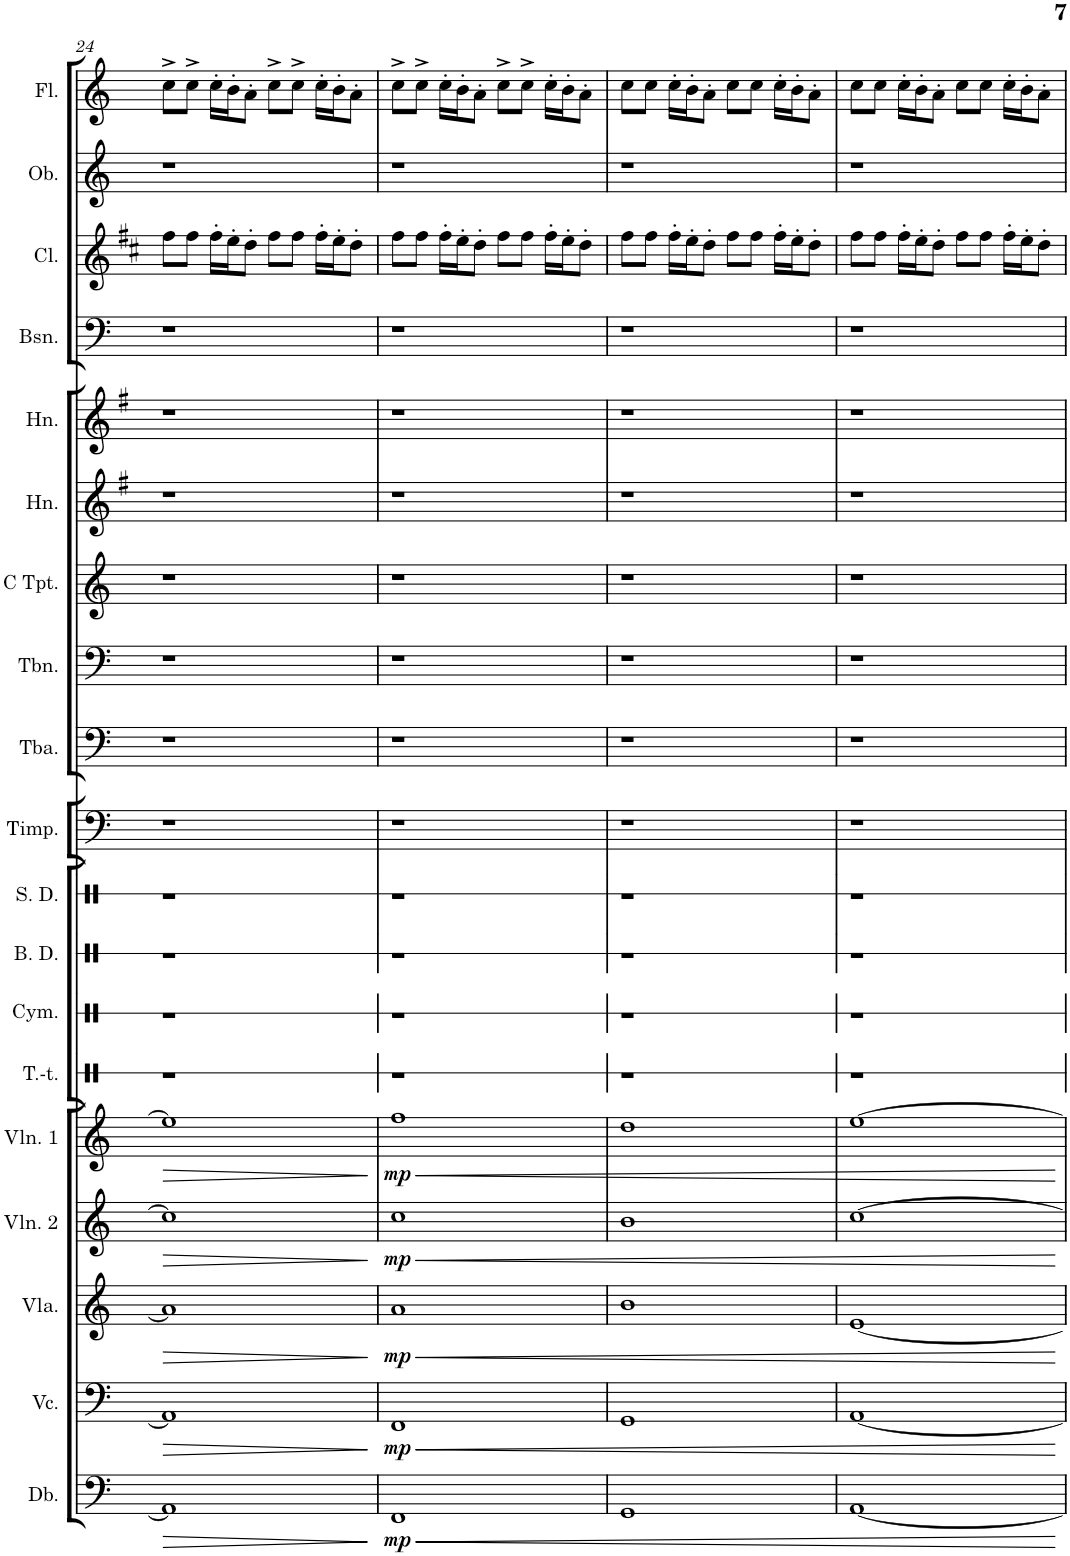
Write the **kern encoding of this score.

**kern	**dynam	**kern	**dynam	**kern	**dynam	**kern	**dynam	**kern	**dynam	**kern	**kern	**kern	**kern	**kern	**kern	**kern	**kern	**kern	**kern	**kern	**kern	**kern	**kern
*part19	*part19	*part18	*part18	*part17	*part17	*part16	*part16	*part15	*part15	*part14	*part13	*part12	*part11	*part10	*part9	*part8	*part7	*part6	*part5	*part4	*part3	*part2	*part1
*staff19	*staff19	*staff18	*staff18	*staff17	*staff17	*staff16	*staff16	*staff15	*staff15	*staff14	*staff13	*staff12	*staff11	*staff10	*staff9	*staff8	*staff7	*staff6	*staff5	*staff4	*staff3	*staff2	*staff1
*I"Double Bass	*	*I"Violoncello	*	*I"Viola	*	*I"Violin 2	*	*I"Violin 1	*	*I"Tam-tam	*I"Cymbals	*I"Bass Drum	*I"Snare Drum	*I"Timpani	*I"Tuba	*I"Trombone	*I"Trumpet in C	*I"Horn in F	*I"Horn in F	*I"Bassoon	*I"Clarinet in Bb	*I"Oboe	*I"Flute
*I'Db.	*	*I'Vc.	*	*I'Vla.	*	*I'Vln. 2	*	*I'Vln. 1	*	*I'T.-t.	*I'Cym.	*I'B. D.	*I'S. D.	*I'Timp.	*I'Tba.	*I'Tbn.	*	*I'Hn.	*I'Hn.	*I'Bsn.	*I'Cl.	*I'Ob.	*I'Fl.
!!LO:PB:g=z
*clefF4	*	*clefF4	*	*clefG2	*	*clefG2	*	*clefG2	*	*clefX	*clefX	*clefX	*clefX	*clefF4	*clefF4	*clefF4	*clefG2	*clefG2	*clefG2	*clefF4	*clefG2	*clefG2	*clefG2
*Trd7c12	*	*	*	*	*	*	*	*	*	*	*	*	*	*	*	*	*	*Trd4c7	*Trd4c7	*	*Trd1c2	*	*Trd-7c-12
*k[]	*	*k[]	*	*k[]	*	*k[]	*	*k[]	*	*k[]	*k[]	*k[]	*k[]	*k[]	*k[]	*k[]	*k[]	*k[f#]	*k[f#]	*k[]	*k[f#c#]	*k[]	*k[]
*M4/4	*	*M4/4	*	*M4/4	*	*M4/4	*	*M4/4	*	*M4/4	*M4/4	*M4/4	*M4/4	*M4/4	*M4/4	*M4/4	*M4/4	*M4/4	*M4/4	*M4/4	*M4/4	*M4/4	*M4/4
=24	=24	=24	=24	=24	=24	=24	=24	=24	=24	=24	=24	=24	=24	=24	=24	=24	=24	=24	=24	=24	=24	=24	=24
!	!LO:HP:b	!	!LO:HP:b	!	!LO:HP:b	!	!LO:HP:b	!	!LO:HP:b	!	!	!	!	!	!	!	!	!	!	!	!	!	!
1AA]	>	1AA]	>	1a]	>	1cc]	>	1ee]	>	1r	1r	1r	1r	1r	1r	1r	1r	1r	1r	1r	8ff#\L	1r	8cc^\L
.	.	.	.	.	.	.	.	.	.	.	.	.	.	.	.	.	.	.	.	.	8ff#\J	.	8cc^\J
.	.	.	.	.	.	.	.	.	.	.	.	.	.	.	.	.	.	.	.	.	16ff#'\LL	.	16cc'\LL
.	.	.	.	.	.	.	.	.	.	.	.	.	.	.	.	.	.	.	.	.	16ee'\J	.	16b'\J
.	.	.	.	.	.	.	.	.	.	.	.	.	.	.	.	.	.	.	.	.	8dd'\J	.	8a'\J
.	.	.	.	.	.	.	.	.	.	.	.	.	.	.	.	.	.	.	.	.	8ff#\L	.	8cc^\L
.	.	.	.	.	.	.	.	.	.	.	.	.	.	.	.	.	.	.	.	.	8ff#\J	.	8cc^\J
.	.	.	.	.	.	.	.	.	.	.	.	.	.	.	.	.	.	.	.	.	16ff#'\LL	.	16cc'\LL
.	.	.	.	.	.	.	.	.	.	.	.	.	.	.	.	.	.	.	.	.	16ee'\J	.	16b'\J
.	.	.	.	.	.	.	.	.	.	.	.	.	.	.	.	.	.	.	.	.	8dd'\J	.	8a'\J
=25	=25	=25	=25	=25	=25	=25	=25	=25	=25	=25	=25	=25	=25	=25	=25	=25	=25	=25	=25	=25	=25	=25	=25
!	!LO:DY:b	!	!LO:DY:b	!	!LO:DY:b	!	!LO:DY:b	!	!LO:DY:b	!	!	!	!	!	!	!	!	!	!	!	!	!	!
1FF	mp	1FF	mp	1a	mp	1cc	mp	1ff	mp	1r	1r	1r	1r	1r	1r	1r	1r	1r	1r	1r	8ff#\L	1r	8cc^\L
.	.	.	.	.	.	.	.	.	.	.	.	.	.	.	.	.	.	.	.	.	8ff#\J	.	8cc^\J
.	.	.	.	.	.	.	.	.	.	.	.	.	.	.	.	.	.	.	.	.	16ff#'\LL	.	16cc'\LL
.	.	.	.	.	.	.	.	.	.	.	.	.	.	.	.	.	.	.	.	.	16ee'\J	.	16b'\J
.	.	.	.	.	.	.	.	.	.	.	.	.	.	.	.	.	.	.	.	.	8dd'\J	.	8a'\J
.	.	.	.	.	.	.	.	.	.	.	.	.	.	.	.	.	.	.	.	.	8ff#\L	.	8cc^\L
.	.	.	.	.	.	.	.	.	.	.	.	.	.	.	.	.	.	.	.	.	8ff#\J	.	8cc^\J
.	.	.	.	.	.	.	.	.	.	.	.	.	.	.	.	.	.	.	.	.	16ff#'\LL	.	16cc'\LL
.	.	.	.	.	.	.	.	.	.	.	.	.	.	.	.	.	.	.	.	.	16ee'\J	.	16b'\J
.	.	.	.	.	.	.	.	.	.	.	.	.	.	.	.	.	.	.	.	.	8dd'\J	.	8a'\J
=26	=26	=26	=26	=26	=26	=26	=26	=26	=26	=26	=26	=26	=26	=26	=26	=26	=26	=26	=26	=26	=26	=26	=26
1GG	.	1GG	.	1b	.	1b	.	1dd	.	1r	1r	1r	1r	1r	1r	1r	1r	1r	1r	1r	8ff#\L	1r	8cc\L
.	.	.	.	.	.	.	.	.	.	.	.	.	.	.	.	.	.	.	.	.	8ff#\J	.	8cc\J
.	.	.	.	.	.	.	.	.	.	.	.	.	.	.	.	.	.	.	.	.	16ff#'\LL	.	16cc'\LL
.	.	.	.	.	.	.	.	.	.	.	.	.	.	.	.	.	.	.	.	.	16ee'\J	.	16b'\J
.	.	.	.	.	.	.	.	.	.	.	.	.	.	.	.	.	.	.	.	.	8dd'\J	.	8a'\J
.	.	.	.	.	.	.	.	.	.	.	.	.	.	.	.	.	.	.	.	.	8ff#\L	.	8cc\L
.	.	.	.	.	.	.	.	.	.	.	.	.	.	.	.	.	.	.	.	.	8ff#\J	.	8cc\J
.	.	.	.	.	.	.	.	.	.	.	.	.	.	.	.	.	.	.	.	.	16ff#'\LL	.	16cc'\LL
.	.	.	.	.	.	.	.	.	.	.	.	.	.	.	.	.	.	.	.	.	16ee'\J	.	16b'\J
.	.	.	.	.	.	.	.	.	.	.	.	.	.	.	.	.	.	.	.	.	8dd'\J	.	8a'\J
=27	=27	=27	=27	=27	=27	=27	=27	=27	=27	=27	=27	=27	=27	=27	=27	=27	=27	=27	=27	=27	=27	=27	=27
[1AA	.	[1AA	.	[1e	.	[1cc	.	[1ee	.	1r	1r	1r	1r	1r	1r	1r	1r	1r	1r	1r	8ff#\L	1r	8cc\L
.	.	.	.	.	.	.	.	.	.	.	.	.	.	.	.	.	.	.	.	.	8ff#\J	.	8cc\J
.	.	.	.	.	.	.	.	.	.	.	.	.	.	.	.	.	.	.	.	.	16ff#'\LL	.	16cc'\LL
.	.	.	.	.	.	.	.	.	.	.	.	.	.	.	.	.	.	.	.	.	16ee'\J	.	16b'\J
.	.	.	.	.	.	.	.	.	.	.	.	.	.	.	.	.	.	.	.	.	8dd'\J	.	8a'\J
.	.	.	.	.	.	.	.	.	.	.	.	.	.	.	.	.	.	.	.	.	8ff#\L	.	8cc\L
.	.	.	.	.	.	.	.	.	.	.	.	.	.	.	.	.	.	.	.	.	8ff#\J	.	8cc\J
.	.	.	.	.	.	.	.	.	.	.	.	.	.	.	.	.	.	.	.	.	16ff#'\LL	.	16cc'\LL
.	.	.	.	.	.	.	.	.	.	.	.	.	.	.	.	.	.	.	.	.	16ee'\J	.	16b'\J
.	.	.	.	.	.	.	.	.	.	.	.	.	.	.	.	.	.	.	.	.	8dd'\J	.	8a'\J
.	]	.	]	.	]	.	]	.	]	.	.	.	.	.	.	.	.	.	.	.	.	.	.
=	=	=	=	=	=	=	=	=	=	=	=	=	=	=	=	=	=	=	=	=	=	=	=
*-	*-	*-	*-	*-	*-	*-	*-	*-	*-	*-	*-	*-	*-	*-	*-	*-	*-	*-	*-	*-	*-	*-	*-
